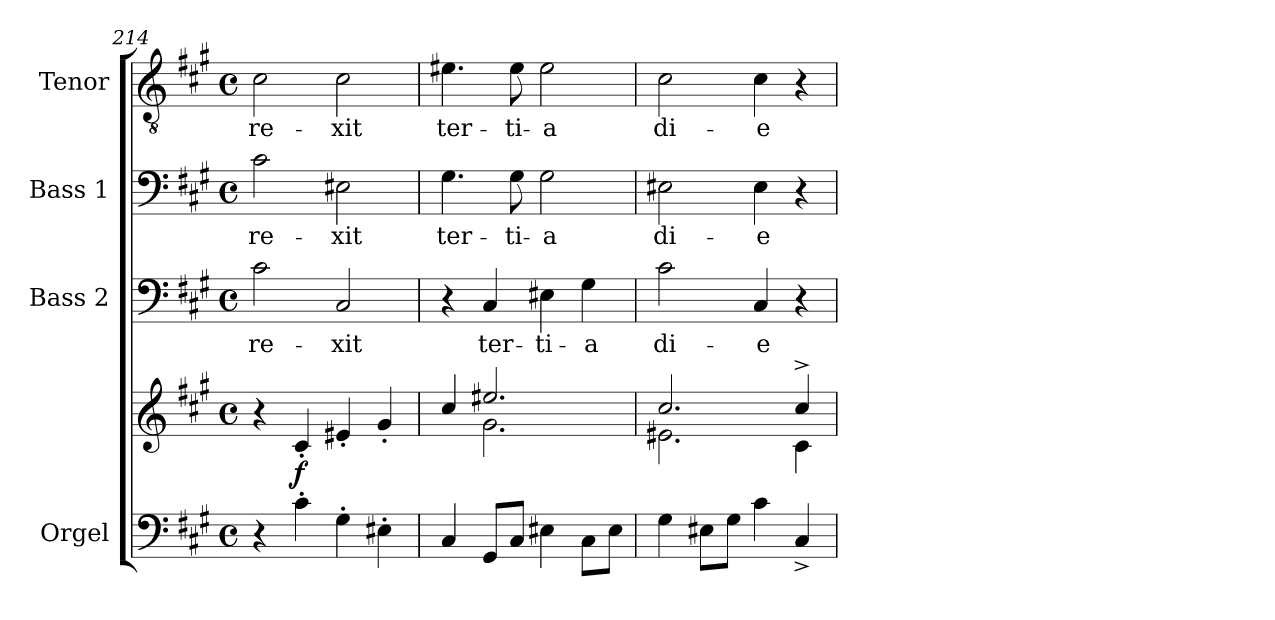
**kern	**kern	**dynam	**kern	**text	**kern	**text	**kern	**text
*part4	*part4	*part4	*part3	*part3	*part2	*part2	*part1	*part1
*staff5	*staff4	*staff4/5	*staff3	*staff3	*staff2	*staff2	*staff1	*staff1
*I"Orgel	*	*	*I"Bass 2	*	*I"Bass 1	*	*I"Tenor	*
*I'Org.	*	*	*I'B2.	*	*I'B1.	*	*I'T.	*
*clefF4	*clefG2	*	*clefF4	*	*clefF4	*	*clefGv2	*
*k[f#c#g#]	*k[f#c#g#]	*	*k[f#c#g#]	*	*k[f#c#g#]	*	*k[f#c#g#]	*
*A:	*A:	*	*A:	*	*A:	*	*A:	*
*M4/4	*M4/4	*	*M4/4	*	*M4/4	*	*M4/4	*
*met(c)	*met(c)	*	*met(c)	*	*met(c)	*	*met(c)	*
=214	=214	=214	=214	=214	=214	=214	=214	=214
!	!	!	!	!LO:LY:b	!	!LO:LY:b	!	!LO:LY:b
4r	4r	.	2c#\	-re-	2c#\	-re-	2c#\	-re-
!	!	!LO:DY:b	!	!	!	!	!	!
4c#'>\	4c#'</	f	.	.	.	.	.	.
!	!	!	!	!LO:LY:b	!	!LO:LY:b	!	!LO:LY:b
4G#'>\	4e#X'</	.	2C#/	-xit	2E#X\	-xit	2c#\	-xit
4E#X'>\	4g#'</	.	.	.	.	.	.	.
=215	=215	=215	=215	=215	=215	=215	=215	=215
*	*^	*	*	*	*	*	*	*
!	!	!	!	!	!	!	!LO:LY:b	!	!LO:LY:b
4C#/	4cc#/	4ryy	.	4r	.	4.G#\	ter-	4.e#X\	ter-
!	!	!	!	!	!LO:LY:b	!	!	!	!
8GG#/L	2.ee#X/	2.g#\	.	4C#/	ter-	.	.	.	.
!	!	!	!	!	!	!	!LO:LY:b	!	!LO:LY:b
8C#/J	.	.	.	.	.	8G#\	-ti-	8e#\	-ti-
!	!	!	!	!	!LO:LY:b	!	!LO:LY:b	!	!LO:LY:b
4E#X\	.	.	.	4E#X\	-ti-	2G#\	-a	2e#\	-a
!	!	!	!	!	!LO:LY:b	!	!	!	!
8C#\L	.	.	.	4G#\	-a	.	.	.	.
8E#\J	.	.	.	.	.	.	.	.	.
=216	=216	=216	=216	=216	=216	=216	=216	=216	=216
!	!	!	!	!	!LO:LY:b	!	!LO:LY:b	!	!LO:LY:b
4G#\	2.cc#/	2.e#X\	.	2c#\	di-	2E#X\	di-	2c#\	di-
8E#X\L	.	.	.	.	.	.	.	.	.
8G#\J	.	.	.	.	.	.	.	.	.
!	!	!	!	!	!LO:LY:b	!	!LO:LY:b	!	!LO:LY:b
4c#\	.	.	.	4C#/	-e	4E#\	-e	4c#\	-e
4C#^</	4cc#^>/	4c#\	.	4r	.	4r	.	4r	.
*	*v	*v	*	*	*	*	*	*	*
=	=	=	=	=	=	=	=	=
*-	*-	*-	*-	*-	*-	*-	*-	*-
